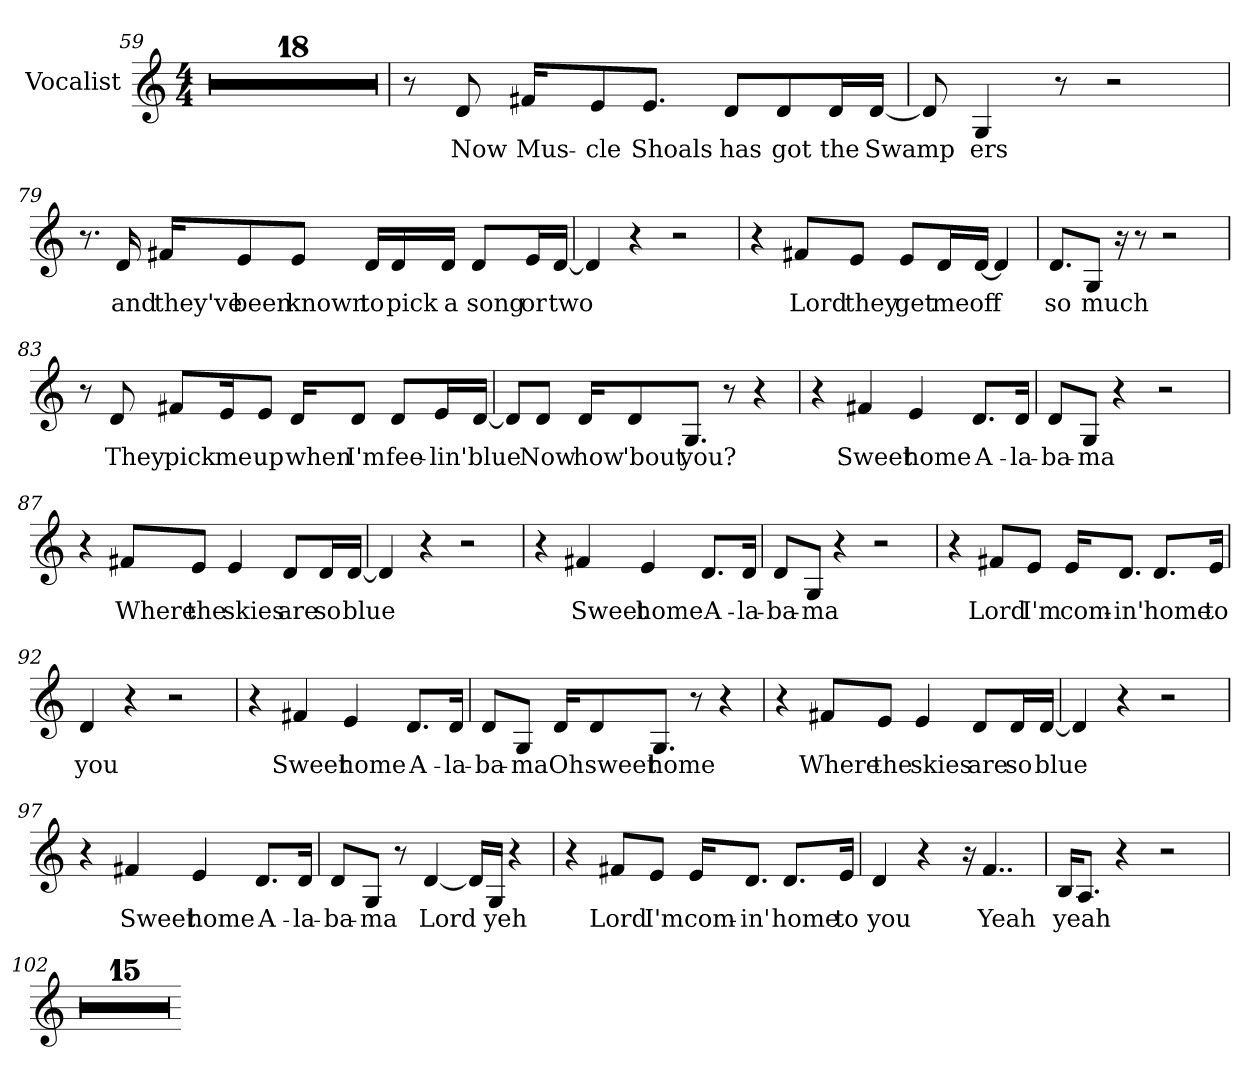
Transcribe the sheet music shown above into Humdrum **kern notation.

**kern	**text
*part1	*part1
*staff1	*staff1
*I"Vocalist	*
*clefG2	*
*M4/4	*
=59	=59
1r	.
=60	=60
1r	.
=61	=61
1r	.
=62	=62
1r	.
=63	=63
1r	.
=64	=64
1r	.
=65	=65
1r	.
=66	=66
1r	.
=67	=67
1r	.
=68	=68
1r	.
=69	=69
1r	.
=70	=70
1r	.
=71	=71
1r	.
=72	=72
1r	.
=73	=73
1r	.
=74	=74
1r	.
=75	=75
1r	.
=76	=76
1r	.
=77	=77
8r	.
8d	Now
16f#X/KL	Mus-
8e/	-cle
8.e/J	Shoals
8d/L	has
8d/	got
16d/L	the
[16d/JJ	Swamp-
=78	=78
8d]	_
4G	-ers
8r	.
2r	.
=79	=79
8.r	.
16d	and
16f#X/KL	they've
8e/	been
8e/J	known
16d/LL	to
16d/	pick
16d/JJ	a
8d/L	song
16e/L	or
[16d/JJ	two
=80	=80
4d]	_
4r	.
2r	.
=81	=81
4r	.
8f#X/L	Lord
8e/J	they
8e/L	get
16d/L	me
[16d/JJ	off
4d]	_
=82	=82
8.d/L	so
8G/J	much
16r	.
8r	.
2r	.
=83	=83
8r	.
8d	They
8f#X/L	pick
16e/K	me
8e/J	up
16d/KL	when
8d/J	I'm
8d/L	fee-
16e/L	-lin'
[16d/JJ	blue
=84	=84
8d/L]	_
8d/J	Now
16d/KL	how
8d/	'bout
8.G/J	you?
8r	.
4r	.
=85	=85
4r	.
4f#X	Sweet
4e	home
8.d/L	A-
16d/Jk	-la-
=86	=86
8d/L	-ba-
8G/J	-ma
4r	.
2r	.
=87	=87
4r	.
8f#X/L	Where
8e/J	the
4e	skies
8d/L	are
16d/L	so
[16d/JJ	blue
=88	=88
4d]	_
4r	.
2r	.
=89	=89
4r	.
4f#X	Sweet
4e	home
8.d/L	A-
16d/Jk	-la-
=90	=90
8d/L	-ba-
8G/J	-ma
4r	.
2r	.
=91	=91
4r	.
8f#X/L	Lord
8e/J	I'm
16e/KL	com-
8.d/J	-in'
8.d/L	home
16e/Jk	to
=92	=92
4d	you
4r	.
2r	.
=93	=93
4r	.
4f#X	Sweet
4e	home
8.d/L	A-
16d/Jk	-la-
=94	=94
8d/L	-ba-
8G/J	-ma
16d/KL	Oh
8d/	sweet
8.G/J	home
8r	.
4r	.
=95	=95
4r	.
8f#X/L	Where
8e/J	the
4e	skies
8d/L	are
16d/L	so
[16d/JJ	blue
=96	=96
4d]	_
4r	.
2r	.
=97	=97
4r	.
4f#X	Sweet
4e	home
8.d/L	A-
16d/Jk	-la-
=98	=98
8d/L	-ba-
8G/J	-ma
8r	.
[4d	Lord
16d/LL]	_
16G/JJ	yeh
4r	.
=99	=99
4r	.
8f#X/L	Lord
8e/J	I'm
16e/KL	com-
8.d/J	-in'
8.d/L	home
16e/Jk	to
=100	=100
4d	you
4r	.
16r	.
4..f	Yeah
=101	=101
16B/KL	yeah
8.A/J	_
4r	.
2r	.
=102	=102
1r	.
=103	=103
1r	.
=104	=104
1r	.
=105	=105
1r	.
=106	=106
1r	.
=107	=107
1r	.
=108	=108
1r	.
=109	=109
1r	.
=110	=110
1r	.
=111	=111
1r	.
=112	=112
1r	.
=113	=113
1r	.
=114	=114
1r	.
=115	=115
1r	.
=116	=116
1r	.
=-	=-
*-	*-
